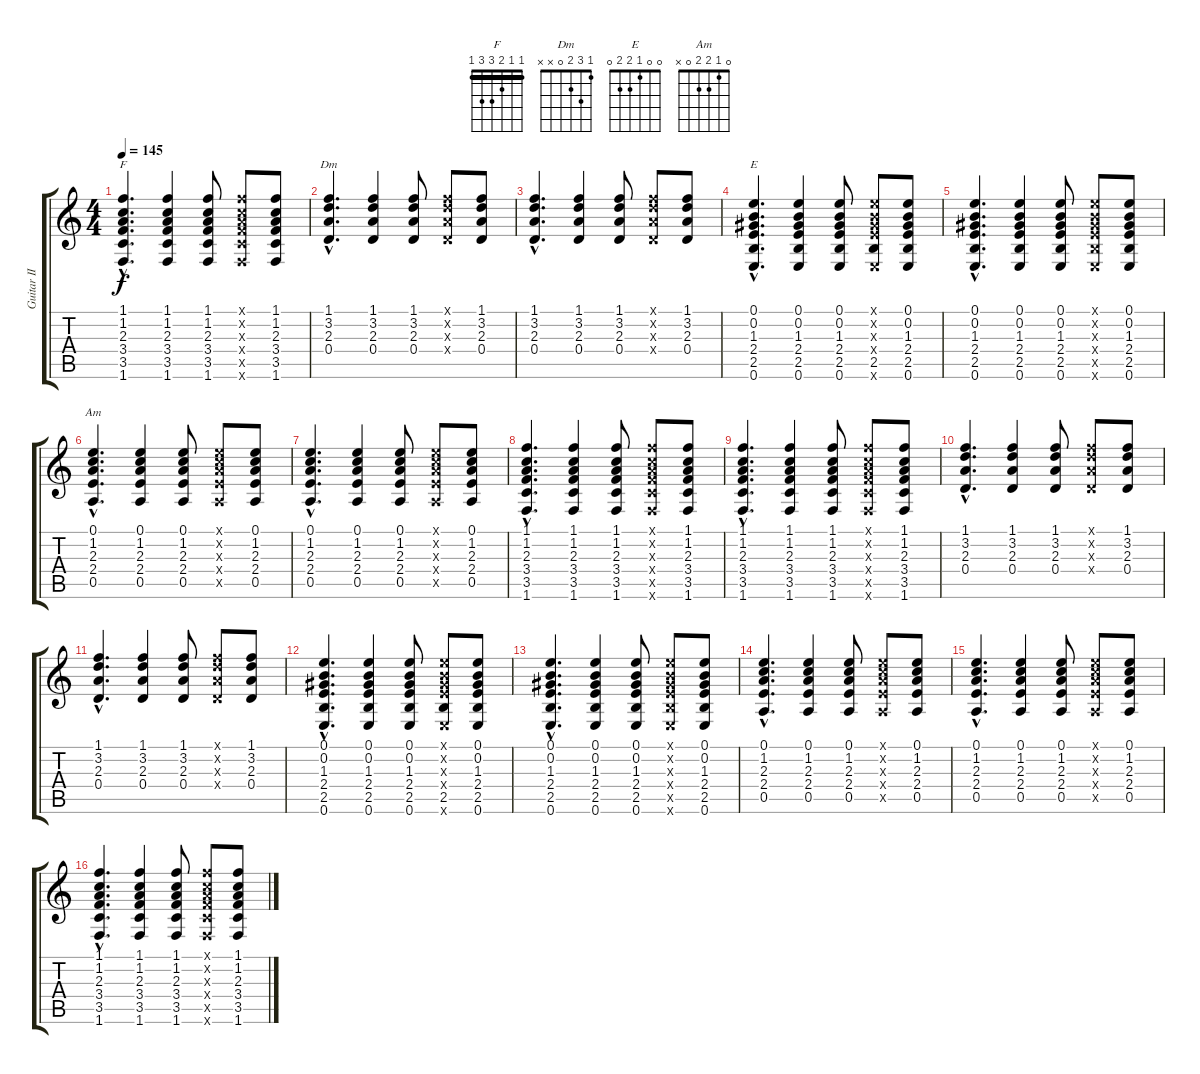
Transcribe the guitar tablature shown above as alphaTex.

\track ("Guitar II" "Guitar II") {instrument acousticguitarnylon}
\staff {score tabs}
\tuning (E4 B3 G3 D3 A2 E2) {hide}
\chord ("F" 1 1 2 3 3 1) {barre 1}
\chord ("Dm" 1 3 2 0 x x)
\chord ("E" 0 0 1 2 2 0)
\chord ("Am" 0 1 2 2 0 x)
\ts (4 4)
\tempo 145
\clef g2
\ks c
(1.1{hac} 1.2{hac} 2.3{hac} 3.4{hac} 3.5{hac} 1.6{hac}).4{d ch "F" dy f} (1.1 1.2 2.3 3.4 3.5 1.6).4 (1.1 1.2 2.3 3.4 3.5 1.6).8 (1.1{x} 1.2{x} 2.3{x} 3.4{x} 3.5{x} 1.6{x}).8 (1.1 1.2 2.3 3.4 3.5 1.6).8 |
(1.1{hac} 3.2{hac} 2.3{hac} 0.4{hac}).4{d ch "Dm"} (1.1 3.2 2.3 0.4).4 (1.1 3.2 2.3 0.4).8 (1.1{x} 3.2{x} 2.3{x} 0.4{x}).8 (1.1 3.2 2.3 0.4).8 |
(1.1{hac} 3.2{hac} 2.3{hac} 0.4{hac}).4{d} (1.1 3.2 2.3 0.4).4 (1.1 3.2 2.3 0.4).8 (1.1{x} 3.2{x} 2.3{x} 0.4{x}).8 (1.1 3.2 2.3 0.4).8 |
(0.1{hac} 0.2{hac} 1.3{hac} 2.4{hac} 2.5{hac} 0.6{hac}).4{d ch "E"} (0.1 0.2 1.3 2.4 2.5 0.6).4 (0.1 0.2 1.3 2.4 2.5 0.6).8 (0.1{x} 0.2{x} 1.3{x} 2.4{x} 2.5 0.6{x}).8 (0.1 0.2 1.3 2.4 2.5 0.6).8 |
(0.1{hac} 0.2{hac} 1.3{hac} 2.4{hac} 2.5{hac} 0.6{hac}).4{d} (0.1 0.2 1.3 2.4 2.5 0.6).4 (0.1 0.2 1.3 2.4 2.5 0.6).8 (0.1{x} 0.2{x} 1.3{x} 2.4{x} 2.5{x} 0.6{x}).8 (0.1 0.2 1.3 2.4 2.5 0.6).8 |
(0.1{hac} 1.2{hac} 2.3{hac} 2.4{hac} 0.5{hac}).4{d ch "Am"} (0.1 1.2 2.3 2.4 0.5).4 (0.1 1.2 2.3 2.4 0.5).8 (0.1{x} 1.2{x} 2.3{x} 2.4{x} 0.5{x}).8 (0.1 1.2 2.3 2.4 0.5).8 |
(0.1{hac} 1.2{hac} 2.3{hac} 2.4{hac} 0.5{hac}).4{d} (0.1 1.2 2.3 2.4 0.5).4 (0.1 1.2 2.3 2.4 0.5).8 (0.1{x} 1.2{x} 2.3{x} 2.4{x} 0.5{x}).8 (0.1 1.2 2.3 2.4 0.5).8 |
(1.1{hac} 1.2{hac} 2.3{hac} 3.4{hac} 3.5{hac} 1.6{hac}).4{d} (1.1 1.2 2.3 3.4 3.5 1.6).4 (1.1 1.2 2.3 3.4 3.5 1.6).8 (1.1{x} 1.2{x} 2.3{x} 3.4{x} 3.5{x} 1.6{x}).8 (1.1 1.2 2.3 3.4 3.5 1.6).8 |
(1.1{hac} 1.2{hac} 2.3{hac} 3.4{hac} 3.5{hac} 1.6{hac}).4{d} (1.1 1.2 2.3 3.4 3.5 1.6).4 (1.1 1.2 2.3 3.4 3.5 1.6).8 (1.1{x} 1.2{x} 2.3{x} 3.4{x} 3.5{x} 1.6{x}).8 (1.1 1.2 2.3 3.4 3.5 1.6).8 |
(1.1{hac} 3.2{hac} 2.3{hac} 0.4{hac}).4{d} (1.1 3.2 2.3 0.4).4 (1.1 3.2 2.3 0.4).8 (1.1{x} 3.2{x} 2.3{x} 0.4{x}).8 (1.1 3.2 2.3 0.4).8 |
(1.1{hac} 3.2{hac} 2.3{hac} 0.4{hac}).4{d} (1.1 3.2 2.3 0.4).4 (1.1 3.2 2.3 0.4).8 (1.1{x} 3.2{x} 2.3{x} 0.4{x}).8 (1.1 3.2 2.3 0.4).8 |
(0.1{hac} 0.2{hac} 1.3{hac} 2.4{hac} 2.5{hac} 0.6{hac}).4{d} (0.1 0.2 1.3 2.4 2.5 0.6).4 (0.1 0.2 1.3 2.4 2.5 0.6).8 (0.1{x} 0.2{x} 1.3{x} 2.4{x} 2.5 0.6{x}).8 (0.1 0.2 1.3 2.4 2.5 0.6).8 |
(0.1{hac} 0.2{hac} 1.3{hac} 2.4{hac} 2.5{hac} 0.6{hac}).4{d} (0.1 0.2 1.3 2.4 2.5 0.6).4 (0.1 0.2 1.3 2.4 2.5 0.6).8 (0.1{x} 0.2{x} 1.3{x} 2.4{x} 2.5{x} 0.6{x}).8 (0.1 0.2 1.3 2.4 2.5 0.6).8 |
(0.1{hac} 1.2{hac} 2.3{hac} 2.4{hac} 0.5{hac}).4{d} (0.1 1.2 2.3 2.4 0.5).4 (0.1 1.2 2.3 2.4 0.5).8 (0.1{x} 1.2{x} 2.3{x} 2.4{x} 0.5{x}).8 (0.1 1.2 2.3 2.4 0.5).8 |
(0.1{hac} 1.2{hac} 2.3{hac} 2.4{hac} 0.5{hac}).4{d} (0.1 1.2 2.3 2.4 0.5).4 (0.1 1.2 2.3 2.4 0.5).8 (0.1{x} 1.2{x} 2.3{x} 2.4{x} 0.5{x}).8 (0.1 1.2 2.3 2.4 0.5).8 |
(1.1{hac} 1.2{hac} 2.3{hac} 3.4{hac} 3.5{hac} 1.6{hac}).4{d} (1.1 1.2 2.3 3.4 3.5 1.6).4 (1.1 1.2 2.3 3.4 3.5 1.6).8 (1.1{x} 1.2{x} 2.3{x} 3.4{x} 3.5{x} 1.6{x}).8 (1.1 1.2 2.3 3.4 3.5 1.6).8
